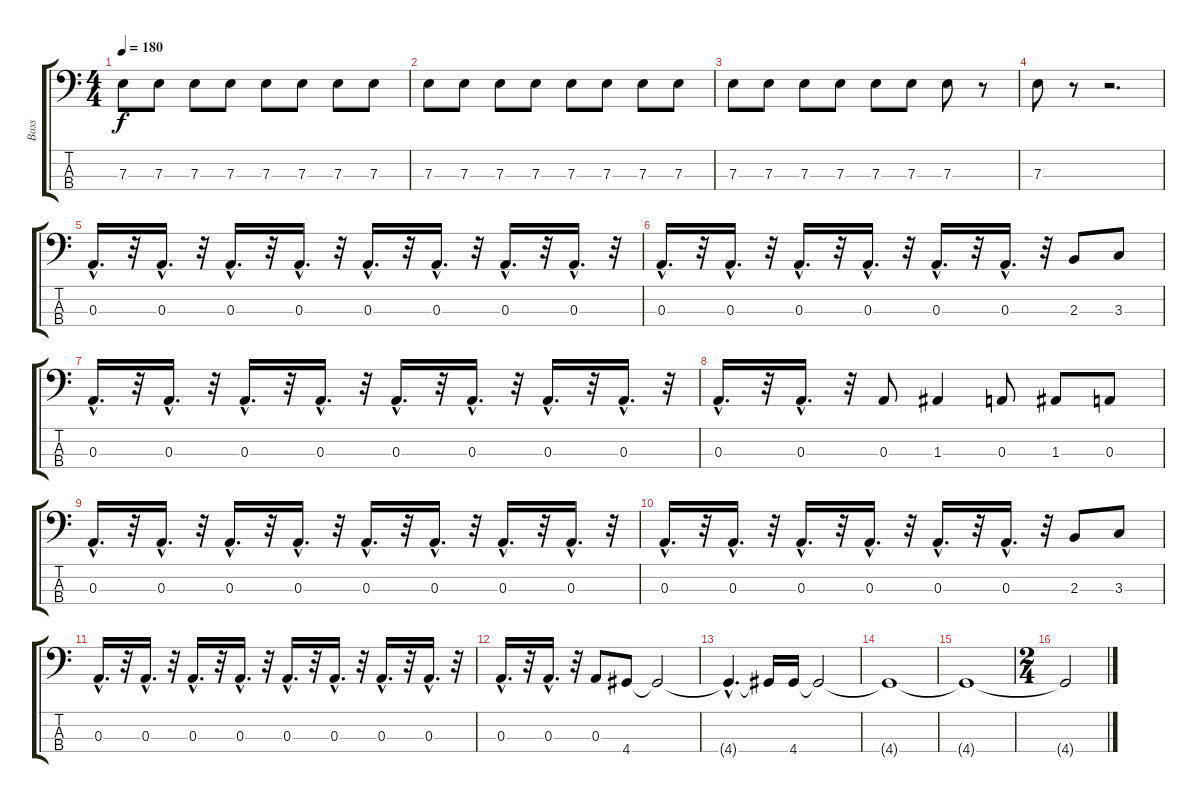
\track ("Bass" "Bass") {instrument electricbassfinger}
\staff {score tabs}
\tuning (G2 D2 A1 E1) {hide}
\ts (4 4)
\tempo 180
\clef f4
\ks c
7.3.8{dy f} 7.3.8 7.3.8 7.3.8 7.3.8 7.3.8 7.3.8 7.3.8 |
7.3.8 7.3.8 7.3.8 7.3.8 7.3.8 7.3.8 7.3.8 7.3.8 |
7.3.8 7.3.8 7.3.8 7.3.8 7.3.8 7.3.8 7.3.8 r.8 |
7.3.8 r.8 r.2{d} |
0.3{hac}.16{d} r.32 0.3{hac}.16{d} r.32 0.3{hac}.16{d} r.32 0.3{hac}.16{d} r.32 0.3{hac}.16{d} r.32 0.3{hac}.16{d} r.32 0.3{hac}.16{d} r.32 0.3{hac}.16{d} r.32 |
0.3{hac}.16{d} r.32 0.3{hac}.16{d} r.32 0.3{hac}.16{d} r.32 0.3{hac}.16{d} r.32 0.3{hac}.16{d} r.32 0.3{hac}.16{d} r.32 2.3.8 3.3.8 |
0.3{hac}.16{d} r.32 0.3{hac}.16{d} r.32 0.3{hac}.16{d} r.32 0.3{hac}.16{d} r.32 0.3{hac}.16{d} r.32 0.3{hac}.16{d} r.32 0.3{hac}.16{d} r.32 0.3{hac}.16{d} r.32 |
0.3{hac}.16{d} r.32 0.3{hac}.16{d} r.32 0.3.8 1.3.4 0.3.8 1.3.8 0.3.8 |
0.3{hac}.16{d} r.32 0.3{hac}.16{d} r.32 0.3{hac}.16{d} r.32 0.3{hac}.16{d} r.32 0.3{hac}.16{d} r.32 0.3{hac}.16{d} r.32 0.3{hac}.16{d} r.32 0.3{hac}.16{d} r.32 |
0.3{hac}.16{d} r.32 0.3{hac}.16{d} r.32 0.3{hac}.16{d} r.32 0.3{hac}.16{d} r.32 0.3{hac}.16{d} r.32 0.3{hac}.16{d} r.32 2.3.8 3.3.8 |
0.3{hac}.16{d} r.32 0.3{hac}.16{d} r.32 0.3{hac}.16{d} r.32 0.3{hac}.16{d} r.32 0.3{hac}.16{d} r.32 0.3{hac}.16{d} r.32 0.3{hac}.16{d} r.32 0.3{hac}.16{d} r.32 |
0.3{hac}.16{d} r.32 0.3{hac}.16{d} r.32 0.3.8 4.4.8 4.4{t}.2 |
4.4{hac t}.4{d} 4.4{t}.16 4.4.16 4.4{t}.2 |
4.4{t}.1 |
4.4{t}.1 |
\ts (2 4)
4.4{t}.2
